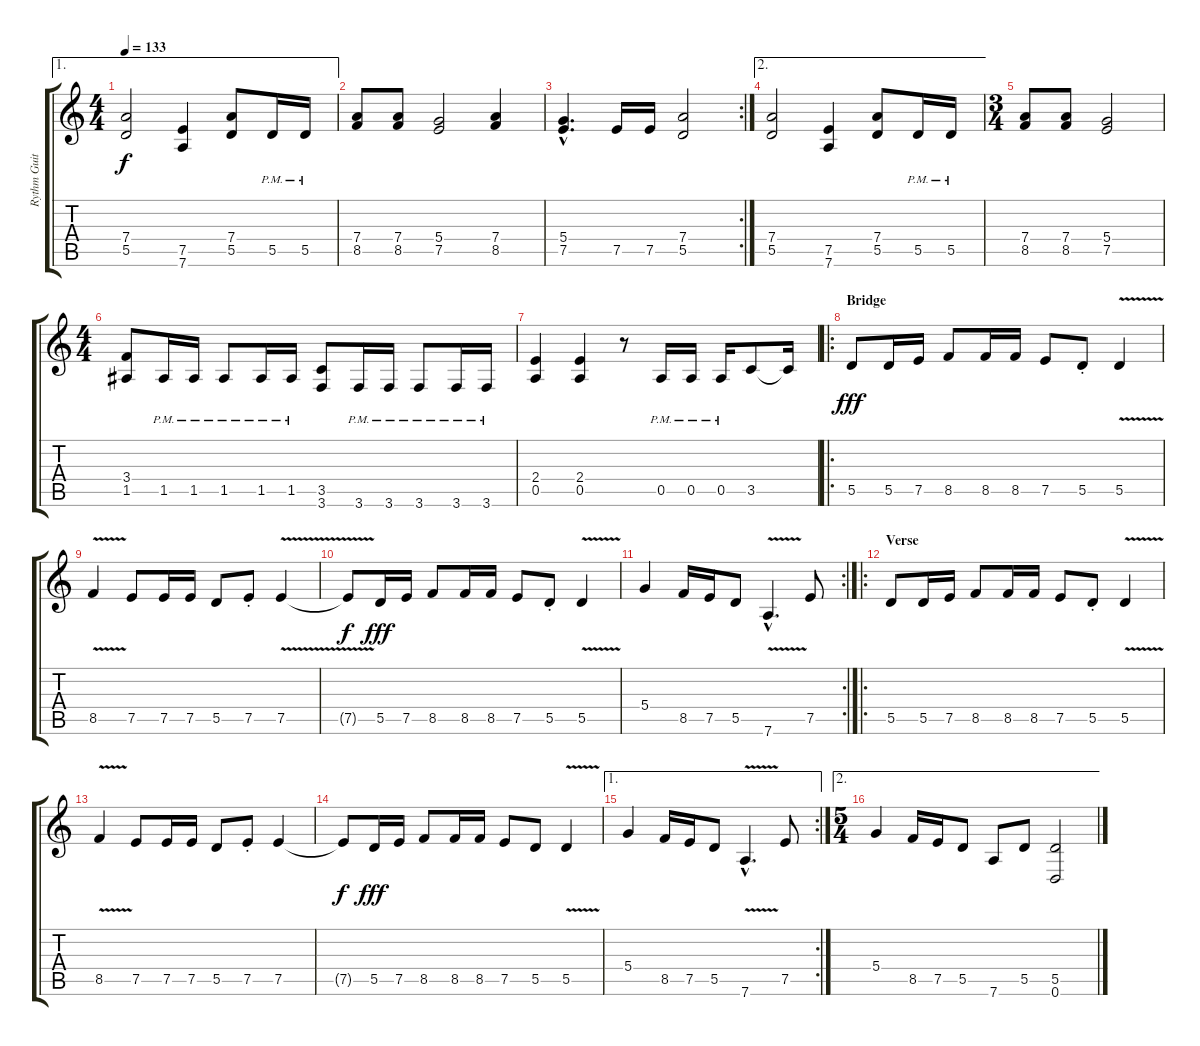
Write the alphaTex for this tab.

\track ("Rythm Guitars" "Rythm Guit") {instrument distortionguitar}
\staff {score tabs}
\tuning (E4 B3 G3 D3 A2 D2) {hide}
\ae 1
\ts (4 4)
\tempo 133
\clef g2
\ks c
(7.4 5.5).2{dy f} (7.5 7.6).4 (7.4 5.5).8 5.5{pm}.16 5.5{pm}.16 |
(7.4 8.5).8 (7.4 8.5).8 (5.4 7.5).2 (7.4 8.5).4 |
\rc 2
(5.4{hac} 7.5{hac}).4{d} 7.5.16 7.5.16 (7.4 5.5).2 |
\ae 2
(7.4 5.5).2 (7.5 7.6).4 (7.4 5.5).8 5.5{pm}.16 5.5{pm}.16 |
\ts (3 4)
(7.4 8.5).8 (7.4 8.5).8 (5.4 7.5).2 |
\ts (4 4)
(3.4 1.5).8 1.5{pm}.16 1.5{pm}.16 1.5{pm}.8 1.5{pm}.16 1.5{pm}.16 (3.5 3.6).8 3.6{pm}.16 3.6{pm}.16 3.6{pm}.8 3.6{pm}.16 3.6{pm}.16 |
(2.4 0.5).4 (2.4 0.5).4 r.8 0.5{pm}.16 0.5{pm}.16 0.5{pm}.16 3.5.8 3.5{t}.16 |
\ro
\section ("" "Bridge")
5.5.8{dy fff volume 16} 5.5.16 7.5.16 8.5.8 8.5.16 8.5.16 7.5.8 5.5{st}.8 5.5{v}.4 |
8.5{v}.4 7.5.8 7.5.16 7.5.16 5.5.8 7.5{st}.8 7.5{v}.4 |
7.5{t}.8{dy f} 5.5.16{dy fff} 7.5.16 8.5.8 8.5.16 8.5.16 7.5.8 5.5{st}.8 5.5{v}.4 |
\rc 2
5.4.4 8.5.16 7.5.16 5.5.8 7.6{v hac}.4{d} 7.5.8 |
\ro
\section ("" "Verse")
5.5.8 5.5.16 7.5.16 8.5.8 8.5.16 8.5.16 7.5.8 5.5{st}.8 5.5{v}.4 |
8.5{v}.4 7.5.8 7.5.16 7.5.16 5.5.8 7.5{st}.8 7.5.4 |
7.5{t}.8{dy f} 5.5.16{dy fff} 7.5.16 8.5.8 8.5.16 8.5.16 7.5.8 5.5.8 5.5{v}.4 |
\ae 1
\rc 2
5.4.4 8.5.16 7.5.16 5.5.8 7.6{v hac}.4{d} 7.5.8 |
\ae 2
\ts (5 4)
5.4.4 8.5.16 7.5.16 5.5.8 7.6.8 5.5.8 (5.5 0.6).2
